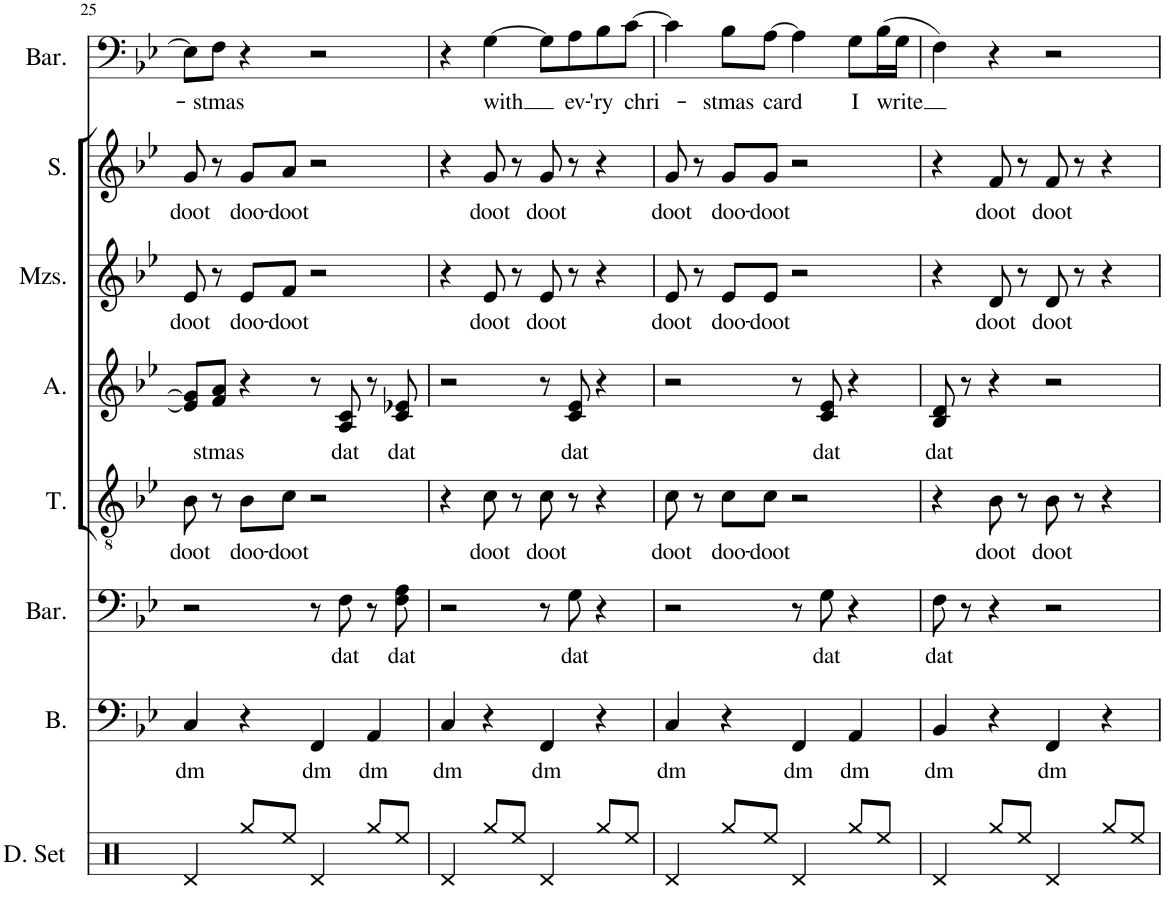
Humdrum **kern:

**kern	**kern	**text	**kern	**text	**kern	**text	**kern	**text	**kern	**text	**kern	**text	**kern	**text
*part8	*part7	*part7	*part6	*part6	*part5	*part5	*part4	*part4	*part3	*part3	*part2	*part2	*part1	*part1
*staff8	*staff7	*staff7	*staff6	*staff6	*staff5	*staff5	*staff4	*staff4	*staff3	*staff3	*staff2	*staff2	*staff1	*staff1
*I"Drumset	*I"Bass	*	*I"Baritone	*	*I"Tenor	*	*I"Alto	*	*I"Mezzo-soprano	*	*I"Soprano	*	*I"Baritone	*
*I'D. Set	*I'B.	*	*I'Bar.	*	*I'T.	*	*I'A.	*	*I'Mzs.	*	*I'S.	*	*I'Bar.	*
!!LO:PB:g=z
*clefX	*clefF4	*	*clefF4	*	*clefGv2	*	*clefG2	*	*clefG2	*	*clefG2	*	*clefF4	*
*k[]	*k[b-e-]	*	*k[b-e-]	*	*k[b-e-]	*	*k[b-e-]	*	*k[b-e-]	*	*k[b-e-]	*	*k[b-e-]	*
*M4/4	*M4/4	*	*M4/4	*	*M4/4	*	*M4/4	*	*M4/4	*	*M4/4	*	*M4/4	*
=25	=25	=25	=25	=25	=25	=25	=25	=25	=25	=25	=25	=25	=25	=25
!	!	!LO:LY:b	!	!	!	!LO:LY:b	!	!	!	!LO:LY:b	!	!LO:LY:b	!	!
4Rd/	4C/	dm	2r	.	8B-\	doot	8e/] 8g/]L	.	8e-/	doot	8g/	doot	8E\L]	.
!	!	!	!	!	!	!	!	!LO:LY:b	!	!	!	!	!	!LO:LY:b
.	.	.	.	.	8r	.	8f/ 8a/J	stmas	8r	.	8r	.	8F\J	-stmas
!	!	!	!	!	!	!LO:LY:b	!	!	!	!LO:LY:b	!	!LO:LY:b	!	!
8Rgg/L	4r	.	.	.	8B-\L	doo-	4r	.	8e-/L	doo-	8g/L	doo-	4r	.
!	!	!	!	!	!	!LO:LY:b	!	!	!	!LO:LY:b	!	!LO:LY:b	!	!
8Ree/J	.	.	.	.	8c\J	-doot	.	.	8f/J	-doot	8a/J	-doot	.	.
!	!	!LO:LY:b	!	!	!	!	!	!	!	!	!	!	!	!
4Rd/	4FF/	dm	8r	.	2r	.	8r	.	2r	.	2r	.	2r	.
!	!	!	!	!LO:LY:b	!	!	!	!LO:LY:b	!	!	!	!	!	!
.	.	.	8F\	dat	.	.	8A/ 8c/	dat	.	.	.	.	.	.
!	!	!LO:LY:b	!	!	!	!	!	!	!	!	!	!	!	!
8Rgg/L	4AA/	dm	8r	.	.	.	8r	.	.	.	.	.	.	.
!	!	!	!	!LO:LY:b	!	!	!	!LO:LY:b	!	!	!	!	!	!
8Ree/J	.	.	8F\ 8A\	dat	.	.	8c/ 8e-X/	dat	.	.	.	.	.	.
=26	=26	=26	=26	=26	=26	=26	=26	=26	=26	=26	=26	=26	=26	=26
!	!	!LO:LY:b	!	!	!	!	!	!	!	!	!	!	!	!
4Rd/	4C/	dm	2r	.	4r	.	2r	.	4r	.	4r	.	4r	.
!	!	!	!	!	!	!LO:LY:b	!	!	!	!LO:LY:b	!	!LO:LY:b	!	!LO:LY:b
8Rgg/L	4r	.	.	.	8c\	doot	.	.	8e-/	doot	8g/	doot	[4G\	with
8Ree/J	.	.	.	.	8r	.	.	.	8r	.	8r	.	.	.
!	!	!LO:LY:b	!	!	!	!LO:LY:b	!	!	!	!LO:LY:b	!	!LO:LY:b	!	!
4Rd/	4FF/	dm	8r	.	8c\	doot	8r	.	8e-/	doot	8g/	doot	8G\L]	.
!	!	!	!	!LO:LY:b	!	!	!	!LO:LY:b	!	!	!	!	!	!LO:LY:b
.	.	.	8G\	dat	8r	.	8c/ 8e-/	dat	8r	.	8r	.	8A\	ev-
!	!	!	!	!	!	!	!	!	!	!	!	!	!	!LO:LY:b
8Rgg/L	4r	.	4r	.	4r	.	4r	.	4r	.	4r	.	8B-\	-'ry
!	!	!	!	!	!	!	!	!	!	!	!	!	!	!LO:LY:b
8Ree/J	.	.	.	.	.	.	.	.	.	.	.	.	[8c\J	chri-
=27	=27	=27	=27	=27	=27	=27	=27	=27	=27	=27	=27	=27	=27	=27
!	!	!LO:LY:b	!	!	!	!LO:LY:b	!	!	!	!LO:LY:b	!	!LO:LY:b	!	!
4Rd/	4C/	dm	2r	.	8c\	doot	2r	.	8e-/	doot	8g/	doot	4c\]	.
.	.	.	.	.	8r	.	.	.	8r	.	8r	.	.	.
!	!	!	!	!	!	!LO:LY:b	!	!	!	!LO:LY:b	!	!LO:LY:b	!	!LO:LY:b
8Rgg/L	4r	.	.	.	8c\L	doo-	.	.	8e-/L	doo-	8g/L	doo-	8B-\L	-stmas
!	!	!	!	!	!	!LO:LY:b	!	!	!	!LO:LY:b	!	!LO:LY:b	!	!LO:LY:b
8Ree/J	.	.	.	.	8c\J	-doot	.	.	8e-/J	-doot	8g/J	-doot	[8A\J	card
!	!	!LO:LY:b	!	!	!	!	!	!	!	!	!	!	!	!
4Rd/	4FF/	dm	8r	.	2r	.	8r	.	2r	.	2r	.	4A\]	.
!	!	!	!	!LO:LY:b	!	!	!	!LO:LY:b	!	!	!	!	!	!
.	.	.	8G\	dat	.	.	8c/ 8e-/	dat	.	.	.	.	.	.
!	!	!LO:LY:b	!	!	!	!	!	!	!	!	!	!	!	!LO:LY:b
8Rgg/L	4AA/	dm	4r	.	.	.	4r	.	.	.	.	.	8G\L	I
!	!	!	!	!	!	!	!	!	!	!	!	!	!	!LO:LY:b
8Ree/J	.	.	.	.	.	.	.	.	.	.	.	.	(16B-\L	write
.	.	.	.	.	.	.	.	.	.	.	.	.	16G\JJ	.
=28	=28	=28	=28	=28	=28	=28	=28	=28	=28	=28	=28	=28	=28	=28
!	!	!LO:LY:b	!	!LO:LY:b	!	!	!	!LO:LY:b	!	!	!	!	!	!
4Rd/	4BB-/	dm	8F\	dat	4r	.	8B-/ 8d/	dat	4r	.	4r	.	4F\)	.
.	.	.	8r	.	.	.	8r	.	.	.	.	.	.	.
!	!	!	!	!	!	!LO:LY:b	!	!	!	!LO:LY:b	!	!LO:LY:b	!	!
8Rgg/L	4r	.	4r	.	8B-\	doot	4r	.	8d/	doot	8f/	doot	4r	.
8Ree/J	.	.	.	.	8r	.	.	.	8r	.	8r	.	.	.
!	!	!LO:LY:b	!	!	!	!LO:LY:b	!	!	!	!LO:LY:b	!	!LO:LY:b	!	!
4Rd/	4FF/	dm	2r	.	8B-\	doot	2r	.	8d/	doot	8f/	doot	2r	.
.	.	.	.	.	8r	.	.	.	8r	.	8r	.	.	.
8Rgg/L	4r	.	.	.	4r	.	.	.	4r	.	4r	.	.	.
8Ree/J	.	.	.	.	.	.	.	.	.	.	.	.	.	.
=	=	=	=	=	=	=	=	=	=	=	=	=	=	=
*-	*-	*-	*-	*-	*-	*-	*-	*-	*-	*-	*-	*-	*-	*-
